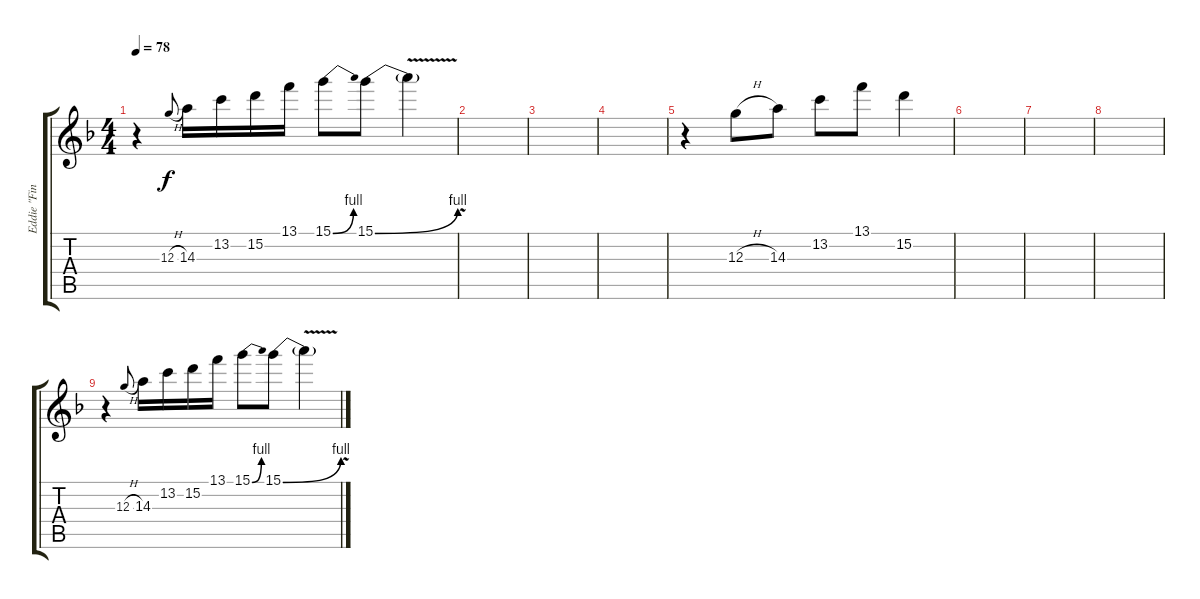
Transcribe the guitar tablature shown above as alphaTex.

\track ("Eddie \"Fingers\" Ojeda" "Eddie \"Fin") {instrument distortionguitar}
\staff {score tabs}
\tuning (E4 B3 G3 D3 A2 E2) {hide}
\ts (4 4)
\tempo 78
\clef g2
\ks dminor
r.4{dy f} 12.3{h}.8{gr onbeat} 14.3.16 13.2.16 15.2.16 13.1.16 15.1{be (bend 0 0 60 4)}.8 15.1{be (bend 0 0 60 4)}.8 15.1{v t}.4 |
|
|
|
r.4 12.3{h}.8 14.3.8 13.2.8 13.1.8 15.2.4 |
|
|
|
r.4 12.3{h}.8{gr onbeat} 14.3.16 13.2.16 15.2.16 13.1.16 15.1{be (bend 0 0 60 4)}.8 15.1{be (bend 0 0 60 4)}.8 15.1{v t}.4
